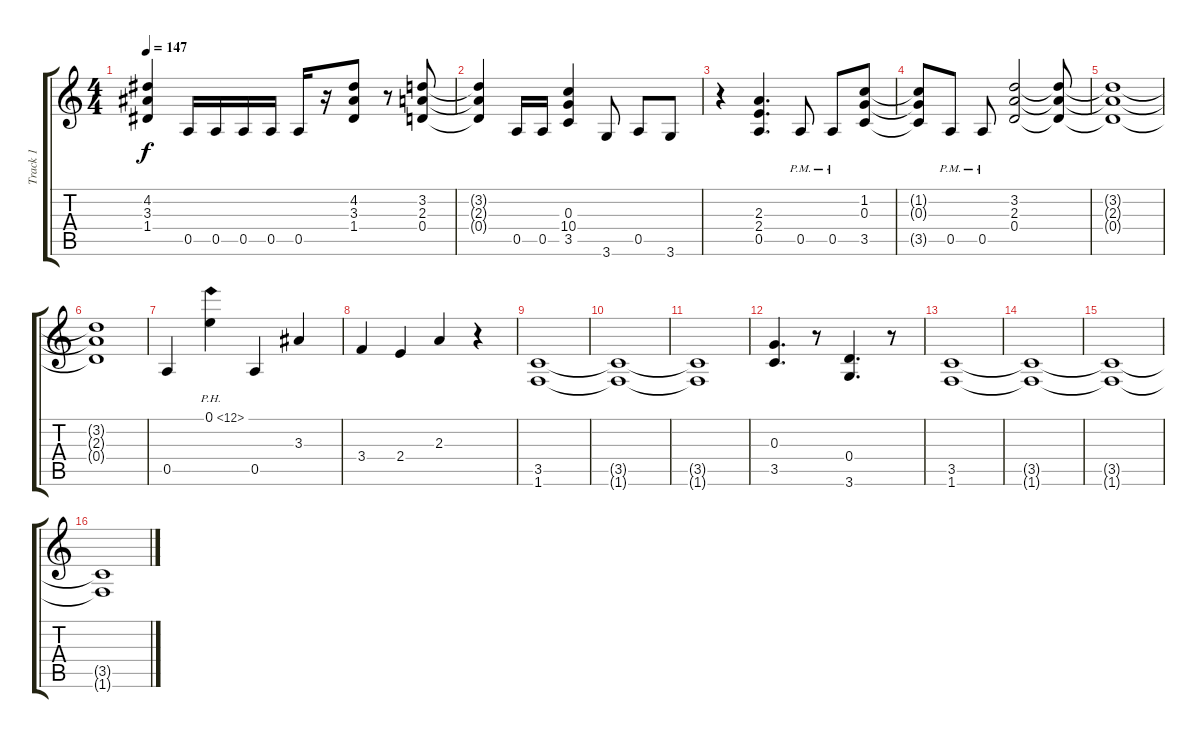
\track ("Track 1" "Track 1") {instrument distortionguitar}
\staff {score tabs}
\tuning (E4 B3 G3 D3 A2 E2) {hide}
\ts (4 4)
\tempo 147
\clef g2
\ks c
(4.2{t} 3.3{t} 1.4{t}).4{dy f} 0.5.16 0.5.16 0.5.16 0.5.16 0.5.16 r.16 (4.2 3.3 1.4).8 r.8 (3.2 2.3 0.4).8 |
(3.2{t} 2.3{t} 0.4{t}).4 0.5.16 0.5.16 (0.3 10.4 3.5).4 3.6.8 0.5.8 3.6.8 |
r.4 (2.3 2.4 0.5).4{d} 0.5{pm}.8 0.5{pm}.8 (1.2 0.3 3.5).8 |
(1.2{t} 0.3{t} 3.5{t}).8 0.5{pm}.8 0.5{pm}.8 (3.2 2.3 0.4).2 (3.2{t} 2.3{t} 0.4{t}).8 |
(3.2{t} 2.3{t} 0.4{t}).1 |
(3.2{t} 2.3{t} 0.4{t}).1 |
0.5.4 0.1{ph 12}.4 0.5.4 3.3.4 |
3.4.4 2.4.4 2.3.4 r.4 |
(3.5 1.6).1 |
(3.5{t} 1.6{t}).1 |
(3.5{t} 1.6{t}).1 |
(0.3 3.5).4{d} r.8 (0.4 3.6).4{d} r.8 |
(3.5 1.6).1 |
(3.5{t} 1.6{t}).1 |
(3.5{t} 1.6{t}).1 |
(3.5{t} 1.6{t}).1
